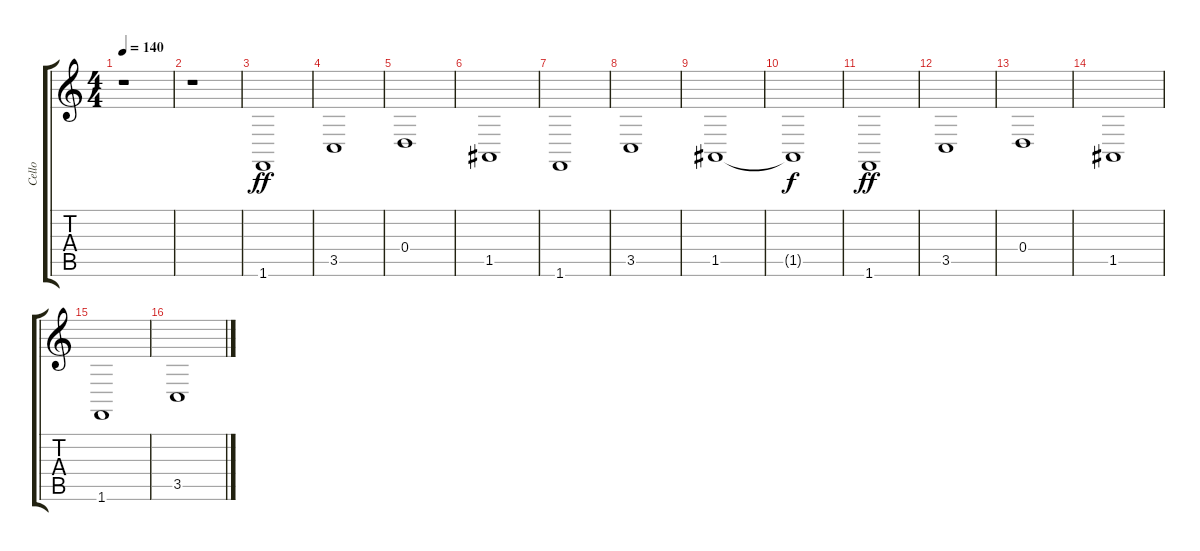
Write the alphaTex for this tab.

\track ("Cello" "Cello") {instrument cello}
\staff {score tabs}
\tuning (E4 B3 G3 D3 A2 E2) {hide}
\ts (4 4)
\tempo 140
\clef g2
\ks c
r.1{dy f} |
r.1 |
1.6.1{dy ff volume 8} |
3.5.1{volume 8} |
0.4.1{volume 8} |
1.5.1{volume 8} |
1.6.1{volume 8} |
3.5.1{volume 8} |
1.5.1{volume 8} |
1.5{t}.1{dy f} |
1.6.1{dy ff volume 16} |
3.5.1 |
0.4.1 |
1.5.1 |
1.6.1 |
3.5.1
